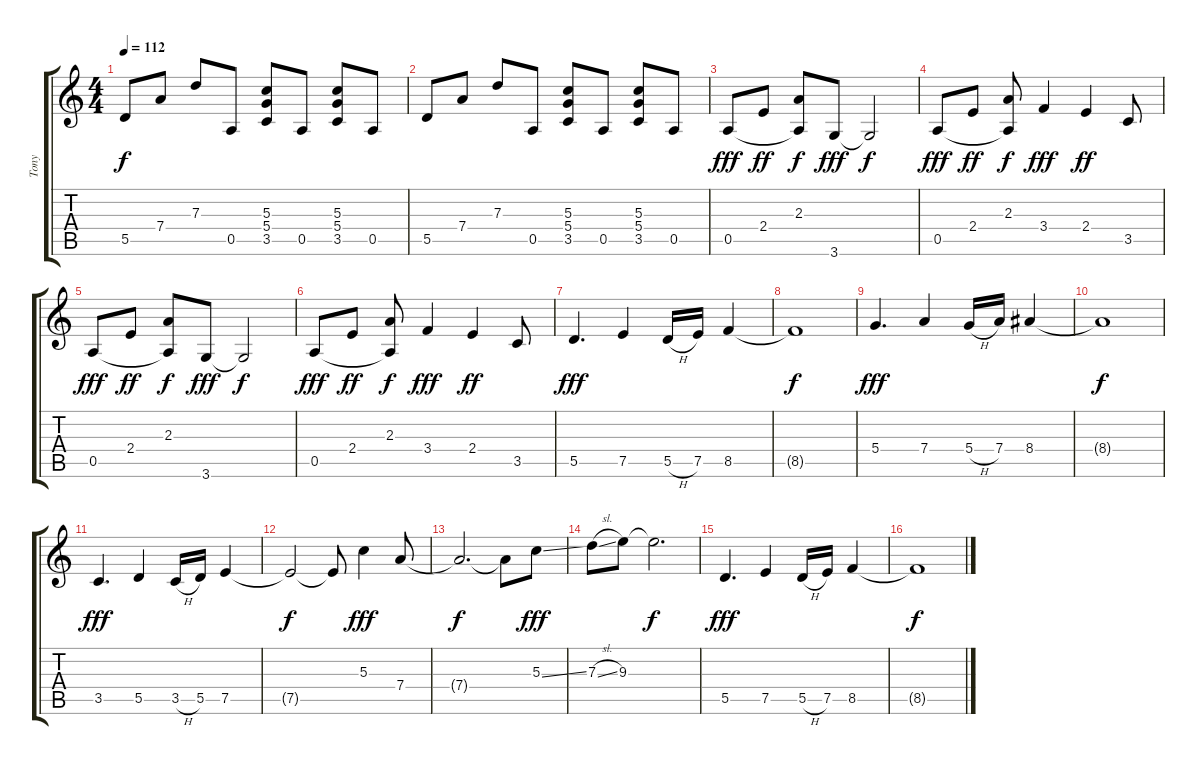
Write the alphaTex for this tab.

\track ("Tony" "Tony") {instrument distortionguitar}
\staff {score tabs}
\tuning (E4 B3 G3 D3 A2 E2) {hide}
\ts (4 4)
\tempo 112
\clef g2
\ks c
5.5.8{dy f} 7.4.8 7.3.8 0.5.8 (5.3 5.4 3.5).8 0.5.8 (5.3 5.4 3.5).8 0.5.8 |
5.5.8 7.4.8 7.3.8 0.5.8 (5.3 5.4 3.5).8 0.5.8 (5.3 5.4 3.5).8 0.5.8 |
0.5.8{dy fff} 2.4.8{dy ff} (2.3 0.5{t}).8{dy f} 3.6.8{dy fff} 3.6{t}.2{dy f} |
0.5.8{dy fff} 2.4.8{dy ff} (2.3 0.5{t}).8{dy f} 3.4.4{dy fff} 2.4.4{dy ff} 3.5.8 |
0.5.8{dy fff} 2.4.8{dy ff} (2.3 0.5{t}).8{dy f} 3.6.8{dy fff} 3.6{t}.2{dy f} |
0.5.8{dy fff} 2.4.8{dy ff} (2.3 0.5{t}).8{dy f} 3.4.4{dy fff} 2.4.4{dy ff} 3.5.8 |
5.5.4{d dy fff} 7.5.4 5.5{h}.16 7.5.16 8.5.4 |
8.5{t}.1{dy f} |
5.4.4{d dy fff} 7.4.4 5.4{h}.16 7.4.16 8.4.4 |
8.4{t}.1{dy f} |
3.5.4{d dy fff} 5.5.4 3.5{h}.16 5.5.16 7.5.4 |
7.5{t}.2{dy f} 7.5{t}.8 5.3.4{dy fff} 7.4.8 |
7.4{t}.2{d dy f} 7.4{t}.8 5.3{ss}.8{dy fff} |
7.3{sl}.8 9.3.8 9.3{t}.2{d dy f} |
5.5.4{d dy fff} 7.5.4 5.5{h}.16 7.5.16 8.5.4 |
8.5{t}.1{dy f}
